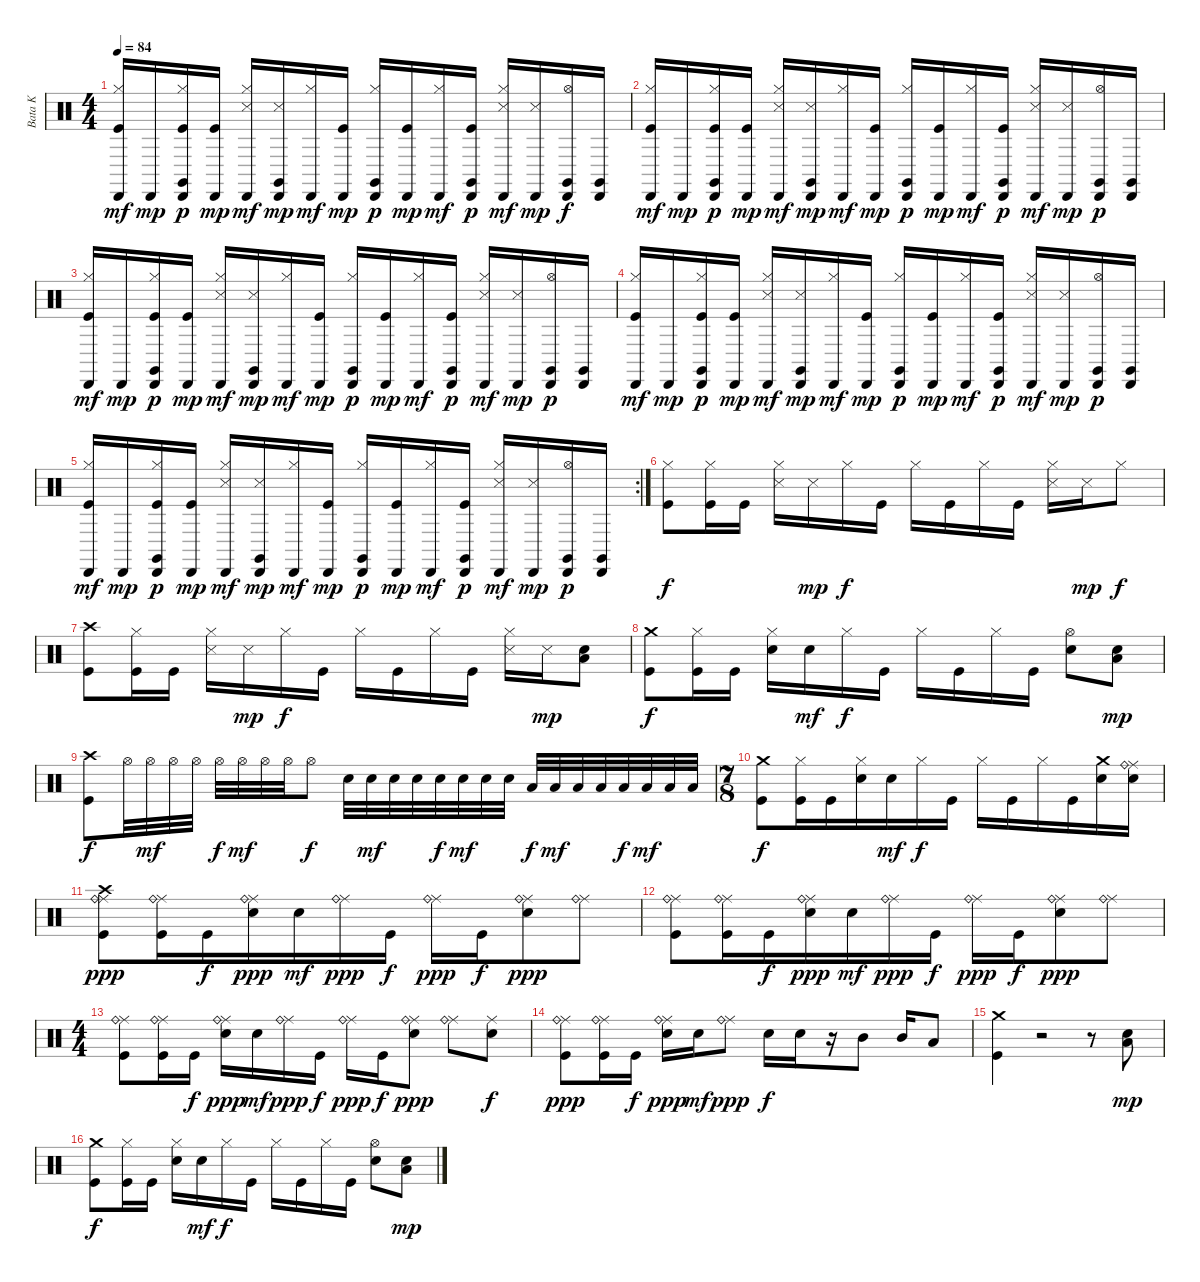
\track ("Bata K" "Bata K") {instrument percussion}
\staff {score}
\articulation defaults
\ts (4 4)
\tempo 84
\clef neutral
\ks c
("Hi-Hat (closed)" "Cabasa (hit)" "Kick (hit)").16{dy mf} "Cabasa (hit)".16{dy mp} ("Hi-Hat (closed)" "Cabasa (hit)" "Claves (hit)" "Kick (hit)").16{dy p} ("Cabasa (hit)" "Kick (hit)").16{dy mp} ("Hi-Hat (closed)" "Cabasa (hit)" "Snare (side stick) 3").16{dy mf} ("Cabasa (hit)" "Claves (hit)" "Snare (side stick) 3").16{dy mp} ("Hi-Hat (closed)" "Cabasa (hit)").16{dy mf} ("Cabasa (hit)" "Kick (hit)").16{dy mp} ("Hi-Hat (closed)" "Cabasa (hit)" "Claves (hit)").16{dy p} ("Cabasa (hit)" "Kick (hit)").16{dy mp} ("Hi-Hat (closed)" "Cabasa (hit)").16{dy mf} ("Cabasa (hit)" "Claves (hit)" "Kick (hit)").16{dy p} ("Hi-Hat (closed)" "Cabasa (hit)" "Snare (side stick) 3").16{dy mf} ("Cabasa (hit)" "Snare (side stick) 3").16{dy mp} ("Hi-Hat (open)" "Cabasa (hit)" "Claves (hit)").16{dy f} ("Cabasa (hit)" "Claves (hit)").16 |
("Hi-Hat (closed)" "Cabasa (hit)" "Kick (hit)").16{dy mf} "Cabasa (hit)".16{dy mp} ("Hi-Hat (closed)" "Cabasa (hit)" "Claves (hit)" "Kick (hit)").16{dy p} ("Cabasa (hit)" "Kick (hit)").16{dy mp} ("Hi-Hat (closed)" "Cabasa (hit)" "Snare (side stick) 3").16{dy mf} ("Cabasa (hit)" "Claves (hit)" "Snare (side stick) 3").16{dy mp} ("Hi-Hat (closed)" "Cabasa (hit)").16{dy mf} ("Cabasa (hit)" "Kick (hit)").16{dy mp} ("Hi-Hat (closed)" "Cabasa (hit)" "Claves (hit)").16{dy p} ("Cabasa (hit)" "Kick (hit)").16{dy mp} ("Hi-Hat (closed)" "Cabasa (hit)").16{dy mf} ("Cabasa (hit)" "Claves (hit)" "Kick (hit)").16{dy p} ("Hi-Hat (closed)" "Cabasa (hit)" "Snare (side stick) 3").16{dy mf} ("Cabasa (hit)" "Snare (side stick) 3").16{dy mp} ("Hi-Hat (open)" "Cabasa (hit)" "Claves (hit)").16{dy p} ("Cabasa (hit)" "Claves (hit)").16 |
("Hi-Hat (closed)" "Cabasa (hit)" "Kick (hit)").16{dy mf} "Cabasa (hit)".16{dy mp} ("Hi-Hat (closed)" "Cabasa (hit)" "Claves (hit)" "Kick (hit)").16{dy p} ("Cabasa (hit)" "Kick (hit)").16{dy mp} ("Hi-Hat (closed)" "Cabasa (hit)" "Snare (side stick) 3").16{dy mf} ("Cabasa (hit)" "Claves (hit)" "Snare (side stick) 3").16{dy mp} ("Hi-Hat (closed)" "Cabasa (hit)").16{dy mf} ("Cabasa (hit)" "Kick (hit)").16{dy mp} ("Hi-Hat (closed)" "Cabasa (hit)" "Claves (hit)").16{dy p} ("Cabasa (hit)" "Kick (hit)").16{dy mp} ("Hi-Hat (closed)" "Cabasa (hit)").16{dy mf} ("Cabasa (hit)" "Claves (hit)" "Kick (hit)").16{dy p} ("Hi-Hat (closed)" "Cabasa (hit)" "Snare (side stick) 3").16{dy mf} ("Cabasa (hit)" "Snare (side stick) 3").16{dy mp} ("Hi-Hat (open)" "Cabasa (hit)" "Claves (hit)").16{dy p} ("Cabasa (hit)" "Claves (hit)").16 |
("Hi-Hat (closed)" "Cabasa (hit)" "Kick (hit)").16{dy mf} "Cabasa (hit)".16{dy mp} ("Hi-Hat (closed)" "Cabasa (hit)" "Claves (hit)" "Kick (hit)").16{dy p} ("Cabasa (hit)" "Kick (hit)").16{dy mp} ("Hi-Hat (closed)" "Cabasa (hit)" "Snare (side stick) 3").16{dy mf} ("Cabasa (hit)" "Claves (hit)" "Snare (side stick) 3").16{dy mp} ("Hi-Hat (closed)" "Cabasa (hit)").16{dy mf} ("Cabasa (hit)" "Kick (hit)").16{dy mp} ("Hi-Hat (closed)" "Cabasa (hit)" "Claves (hit)").16{dy p} ("Cabasa (hit)" "Kick (hit)").16{dy mp} ("Hi-Hat (closed)" "Cabasa (hit)").16{dy mf} ("Cabasa (hit)" "Claves (hit)" "Kick (hit)").16{dy p} ("Hi-Hat (closed)" "Cabasa (hit)" "Snare (side stick) 3").16{dy mf} ("Cabasa (hit)" "Snare (side stick) 3").16{dy mp} ("Hi-Hat (open)" "Cabasa (hit)" "Claves (hit)").16{dy p} ("Cabasa (hit)" "Claves (hit)").16 |
\rc 2
("Hi-Hat (closed)" "Cabasa (hit)" "Kick (hit)").16{dy mf} "Cabasa (hit)".16{dy mp} ("Hi-Hat (closed)" "Cabasa (hit)" "Claves (hit)" "Kick (hit)").16{dy p} ("Cabasa (hit)" "Kick (hit)").16{dy mp} ("Hi-Hat (closed)" "Cabasa (hit)" "Snare (side stick) 3").16{dy mf} ("Cabasa (hit)" "Claves (hit)" "Snare (side stick) 3").16{dy mp} ("Hi-Hat (closed)" "Cabasa (hit)").16{dy mf} ("Cabasa (hit)" "Kick (hit)").16{dy mp} ("Hi-Hat (closed)" "Cabasa (hit)" "Claves (hit)").16{dy p} ("Cabasa (hit)" "Kick (hit)").16{dy mp} ("Hi-Hat (closed)" "Cabasa (hit)").16{dy mf} ("Cabasa (hit)" "Claves (hit)" "Kick (hit)").16{dy p} ("Hi-Hat (closed)" "Cabasa (hit)" "Snare (side stick) 3").16{dy mf} ("Cabasa (hit)" "Snare (side stick) 3").16{dy mp} ("Hi-Hat (open)" "Cabasa (hit)" "Claves (hit)").16{dy p} ("Cabasa (hit)" "Claves (hit)").16 |
("Hi-Hat (closed)" "Kick (hit)").8{dy f} ("Hi-Hat (closed)" "Kick (hit)").16 "Kick (hit)".16 ("Hi-Hat (closed)" "Snare (side stick) 3").16 "Snare (side stick) 3".16{dy mp} "Hi-Hat (closed)".16{dy f} "Kick (hit)".16 "Hi-Hat (closed)".16 "Kick (hit)".16 "Hi-Hat (closed)".16 "Kick (hit)".16 ("Hi-Hat (closed)" "Snare (side stick) 3").16 "Snare (side stick) 3".16{dy mp} "Hi-Hat (closed)".8{dy f} |
("Crash high (hit)" "Kick (hit)").8 ("Hi-Hat (closed)" "Kick (hit)").16 "Kick (hit)".16 ("Hi-Hat (closed)" "Snare (side stick) 3").16 "Snare (side stick) 3".16{dy mp} "Hi-Hat (closed)".16{dy f} "Kick (hit)".16 "Hi-Hat (closed)".16 "Kick (hit)".16 "Hi-Hat (closed)".16 "Kick (hit)".16 ("Hi-Hat (closed)" "Snare (side stick) 3").16 "Snare (side stick) 3".16{dy mp} ("Snare (hit) 2" "Low Floor Tom (hit)").8{volume 16} |
("Crash medium (hit)" "Kick (hit)").8{dy f} ("Hi-Hat (closed)" "Kick (hit)").16 "Kick (hit)".16 ("Hi-Hat (closed)" "Snare (hit) 2").16 "Snare (hit) 2".16{dy mf} "Hi-Hat (closed)".16{dy f} "Kick (hit)".16 "Hi-Hat (closed)".16 "Kick (hit)".16 "Hi-Hat (closed)".16 "Kick (hit)".16 ("Hi-Hat (open)" "Snare (hit) 2").8 ("Snare (hit) 2" "Low Floor Tom (hit)").8{dy mp} |
("Crash high (hit)" "Kick (hit)").8{dy f} "Hi-Hat (open)".32 "Hi-Hat (open)".32{dy mf} "Hi-Hat (open)".32 "Hi-Hat (open)".32 "Hi-Hat (open)".32{dy f} "Hi-Hat (open)".32{dy mf} "Hi-Hat (open)".32 "Hi-Hat (open)".32 "Hi-Hat (open)".8{dy f} "Snare (hit) 2".32 "Snare (hit) 2".32{dy mf} "Snare (hit) 2".32 "Snare (hit) 2".32 "Snare (hit) 2".32{dy f} "Snare (hit) 2".32{dy mf} "Snare (hit) 2".32 "Snare (hit) 2".32 "Low Tom (hit)".32{dy f} "Low Tom (hit)".32{dy mf} "Low Tom (hit)".32 "Low Tom (hit)".32 "Low Tom (hit)".32{dy f} "Low Tom (hit)".32{dy mf} "Low Tom (hit)".32 "Low Tom (hit)".32 |
\ts (7 8)
("Crash medium (hit)" "Kick (hit)").8{dy f} ("Hi-Hat (closed)" "Kick (hit)").16 "Kick (hit)".16 ("Hi-Hat (closed)" "Snare (hit) 2").16 "Snare (hit) 2".16{dy mf} "Hi-Hat (closed)".16{dy f} "Kick (hit)".16 "Hi-Hat (closed)".16 "Kick (hit)".16 "Hi-Hat (closed)".16 "Kick (hit)".16 ("Crash medium (hit)" "Snare (hit) 2").16 ("Ride (middle)" "Ride (bell)" "Snare (hit) 2").16 |
("Ride (middle)" "Ride (bell)" "Crash high (hit)" "Kick (hit)").8{dy ppp} ("Ride (middle)" "Ride (bell)" "Kick (hit)").16 "Kick (hit)".16{dy f} ("Ride (middle)" "Ride (bell)" "Snare (hit) 2").16{dy ppp} "Snare (hit) 2".16{dy mf} ("Ride (middle)" "Ride (bell)").16{dy ppp} "Kick (hit)".16{dy f} ("Ride (middle)" "Ride (bell)").16{dy ppp} "Kick (hit)".16{dy f} ("Ride (middle)" "Ride (bell)" "Snare (hit) 2").8{dy ppp} ("Ride (middle)" "Ride (bell)").8 |
("Ride (middle)" "Ride (bell)" "Kick (hit)").8 ("Ride (middle)" "Ride (bell)" "Kick (hit)").16 "Kick (hit)".16{dy f} ("Ride (middle)" "Ride (bell)" "Snare (hit) 2").16{dy ppp} "Snare (hit) 2".16{dy mf} ("Ride (middle)" "Ride (bell)").16{dy ppp} "Kick (hit)".16{dy f} ("Ride (middle)" "Ride (bell)").16{dy ppp} "Kick (hit)".16{dy f} ("Ride (middle)" "Ride (bell)" "Snare (hit) 2").8{dy ppp} ("Ride (middle)" "Ride (bell)").8 |
\ts (4 4)
("Ride (middle)" "Ride (bell)" "Kick (hit)").8 ("Ride (middle)" "Ride (bell)" "Kick (hit)").16 "Kick (hit)".16{dy f} ("Ride (middle)" "Ride (bell)" "Snare (hit) 2").16{dy ppp} "Snare (hit) 2".16{dy mf} ("Ride (middle)" "Ride (bell)").16{dy ppp} "Kick (hit)".16{dy f} ("Ride (middle)" "Ride (bell)").16{dy ppp} "Kick (hit)".16{dy f} ("Ride (middle)" "Ride (bell)" "Snare (hit) 2").8{dy ppp} ("Ride (middle)" "Ride (bell)").8 ("Ride (middle)" "Snare (hit) 2").8{dy f} |
("Ride (middle)" "Ride (bell)" "Kick (hit)").8{dy ppp} ("Ride (middle)" "Ride (bell)" "Kick (hit)").16 "Kick (hit)".16{dy f} ("Ride (middle)" "Ride (bell)" "Snare (hit) 2").16{dy ppp} "Snare (hit) 2".16{dy mf} ("Ride (middle)" "Ride (bell)").8{dy ppp} "Snare (hit) 2".16{dy f} "Snare (hit) 2".16 r.16 "Mid Tom (hit)".8 "Mid Tom (hit)".16 "Low Tom (hit)".8 |
("Crash medium (hit)" "Kick (hit)").4 r.2 r.8 ("Snare (hit) 2" "Low Tom (hit)").8{dy mp} |
("Crash medium (hit)" "Kick (hit)").8{dy f} ("Hi-Hat (closed)" "Kick (hit)").16 "Kick (hit)".16 ("Hi-Hat (closed)" "Snare (hit) 2").16 "Snare (hit) 2".16{dy mf} "Hi-Hat (closed)".16{dy f} "Kick (hit)".16 "Hi-Hat (closed)".16 "Kick (hit)".16 "Hi-Hat (closed)".16 "Kick (hit)".16 ("Hi-Hat (open)" "Snare (hit) 2").8 ("Snare (hit) 2" "Low Floor Tom (hit)").8{dy mp}
